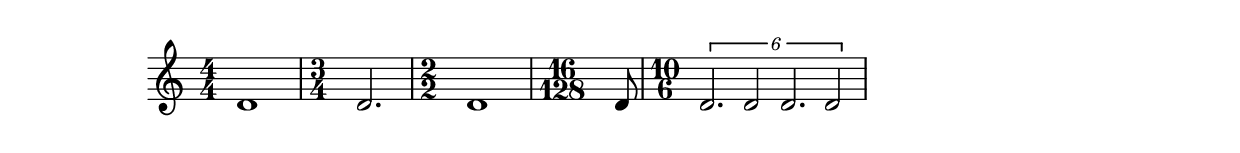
\version "2.19.21"

\header {
  texidoc = "The numbered time signature style prints a fraction."
}

\new Staff {
  \relative {
    \override Staff.TimeSignature.style = #'numbered
    \time 4/4 d'1
    \time 3/4 d2.
    \time 2/2 d1
    \time 16/128 d8
    #(ly:expect-warning "strange time signature found: 10/6")
    \time 10/6 \tuplet 6/4 { d2. d2 d2. d2 }
  }
}
